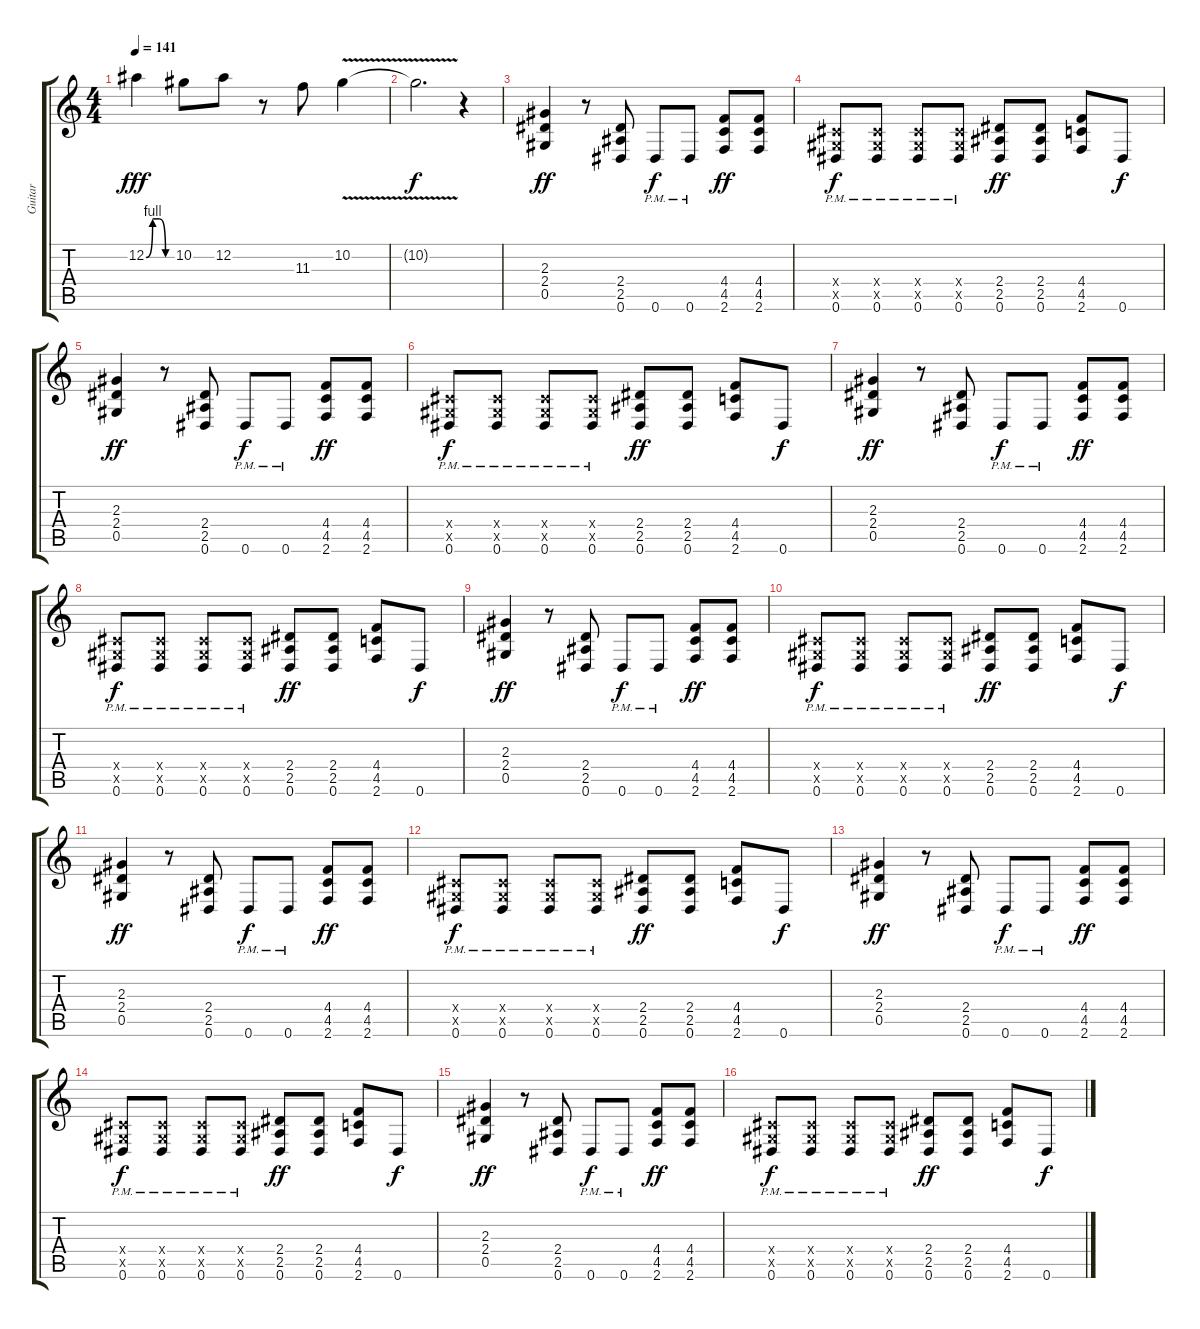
\track ("Guitar" "Guitar") {instrument overdrivenguitar}
\staff {score tabs}
\tuning (Eb4 Bb3 Gb3 Db3 Ab2 Eb2) {hide}
\ts (4 4)
\tempo 141
\clef g2
\ks c
12.2{be (custom 0 0 15 4 30 4 45 0 60 0)}.4{dy fff} 10.2.8 12.2.8 r.8 11.3.8 10.2{v}.4 |
10.2{t}.2{d dy f} r.4 |
(2.3 2.4 0.5).4{dy ff} r.8 (2.4 2.5 0.6).8 0.6{pm}.8{dy f} 0.6{pm}.8 (4.4 4.5 2.6).8{dy ff} (4.4 4.5 2.6).8 |
(0.4{x} 0.5{x} 0.6{pm}).8{dy f} (0.4{x} 0.5{x} 0.6{pm}).8 (0.4{x} 0.5{x} 0.6{pm}).8 (0.4{x} 0.5{x} 0.6{pm}).8 (2.4 2.5 0.6).8{dy ff} (2.4 2.5 0.6).8 (4.4 4.5 2.6).8 0.6.8{dy f} |
(2.3 2.4 0.5).4{dy ff} r.8 (2.4 2.5 0.6).8 0.6{pm}.8{dy f} 0.6{pm}.8 (4.4 4.5 2.6).8{dy ff} (4.4 4.5 2.6).8 |
(0.4{x} 0.5{x} 0.6{pm}).8{dy f} (0.4{x} 0.5{x} 0.6{pm}).8 (0.4{x} 0.5{x} 0.6{pm}).8 (0.4{x} 0.5{x} 0.6{pm}).8 (2.4 2.5 0.6).8{dy ff} (2.4 2.5 0.6).8 (4.4 4.5 2.6).8 0.6.8{dy f} |
(2.3 2.4 0.5).4{dy ff} r.8 (2.4 2.5 0.6).8 0.6{pm}.8{dy f} 0.6{pm}.8 (4.4 4.5 2.6).8{dy ff} (4.4 4.5 2.6).8 |
(0.4{x} 0.5{x} 0.6{pm}).8{dy f} (0.4{x} 0.5{x} 0.6{pm}).8 (0.4{x} 0.5{x} 0.6{pm}).8 (0.4{x} 0.5{x} 0.6{pm}).8 (2.4 2.5 0.6).8{dy ff} (2.4 2.5 0.6).8 (4.4 4.5 2.6).8 0.6.8{dy f} |
(2.3 2.4 0.5).4{dy ff} r.8 (2.4 2.5 0.6).8 0.6{pm}.8{dy f} 0.6{pm}.8 (4.4 4.5 2.6).8{dy ff} (4.4 4.5 2.6).8 |
(0.4{x} 0.5{x} 0.6{pm}).8{dy f} (0.4{x} 0.5{x} 0.6{pm}).8 (0.4{x} 0.5{x} 0.6{pm}).8 (0.4{x} 0.5{x} 0.6{pm}).8 (2.4 2.5 0.6).8{dy ff} (2.4 2.5 0.6).8 (4.4 4.5 2.6).8 0.6.8{dy f} |
(2.3 2.4 0.5).4{dy ff} r.8 (2.4 2.5 0.6).8 0.6{pm}.8{dy f} 0.6{pm}.8 (4.4 4.5 2.6).8{dy ff} (4.4 4.5 2.6).8 |
(0.4{x} 0.5{x} 0.6{pm}).8{dy f} (0.4{x} 0.5{x} 0.6{pm}).8 (0.4{x} 0.5{x} 0.6{pm}).8 (0.4{x} 0.5{x} 0.6{pm}).8 (2.4 2.5 0.6).8{dy ff} (2.4 2.5 0.6).8 (4.4 4.5 2.6).8 0.6.8{dy f} |
(2.3 2.4 0.5).4{dy ff} r.8 (2.4 2.5 0.6).8 0.6{pm}.8{dy f} 0.6{pm}.8 (4.4 4.5 2.6).8{dy ff} (4.4 4.5 2.6).8 |
(0.4{x} 0.5{x} 0.6{pm}).8{dy f} (0.4{x} 0.5{x} 0.6{pm}).8 (0.4{x} 0.5{x} 0.6{pm}).8 (0.4{x} 0.5{x} 0.6{pm}).8 (2.4 2.5 0.6).8{dy ff} (2.4 2.5 0.6).8 (4.4 4.5 2.6).8 0.6.8{dy f} |
(2.3 2.4 0.5).4{dy ff} r.8 (2.4 2.5 0.6).8 0.6{pm}.8{dy f} 0.6{pm}.8 (4.4 4.5 2.6).8{dy ff} (4.4 4.5 2.6).8 |
(0.4{x} 0.5{x} 0.6{pm}).8{dy f} (0.4{x} 0.5{x} 0.6{pm}).8 (0.4{x} 0.5{x} 0.6{pm}).8 (0.4{x} 0.5{x} 0.6{pm}).8 (2.4 2.5 0.6).8{dy ff} (2.4 2.5 0.6).8 (4.4 4.5 2.6).8 0.6.8{dy f}
